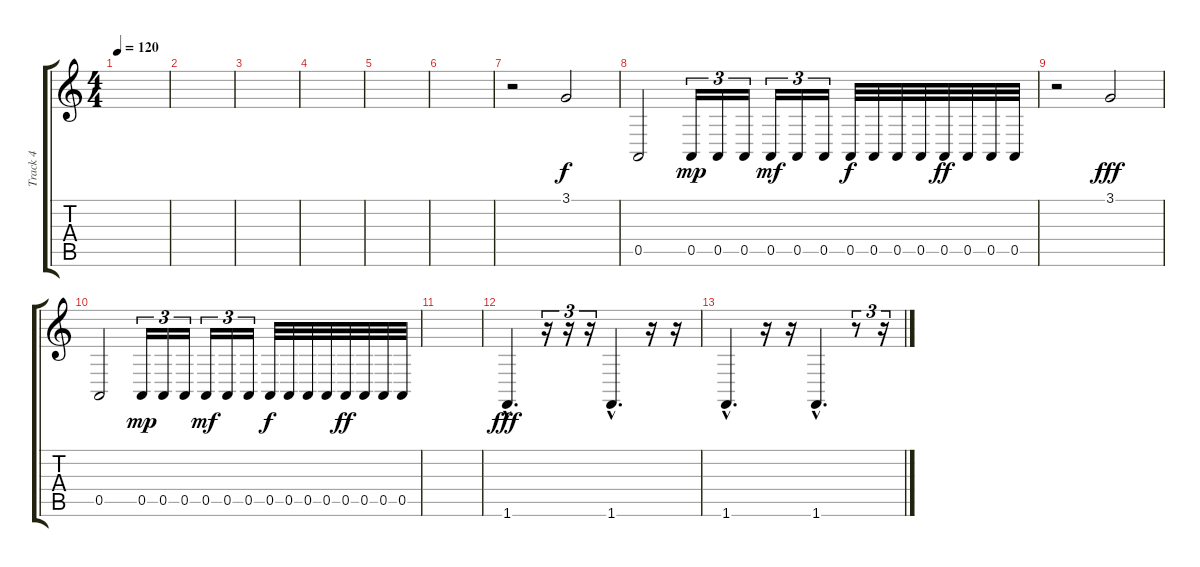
\track ("Track 4" "Track 4") {instrument timpani}
\staff {score tabs}
\tuning (E4 B3 G3 D3 A2 E2) {hide}
\ts (4 4)
\tempo 120
\clef g2
\ks c
|
|
|
|
|
|
r.2 3.1.2{instrument reversecymbal} |
0.5.2{instrument timpani} 0.5.16{tu (3 2) dy mp} 0.5.16{tu (3 2)} 0.5.16{tu (3 2)} 0.5.16{tu (3 2) dy mf} 0.5.16{tu (3 2)} 0.5.16{tu (3 2)} 0.5.32{dy f} 0.5.32 0.5.32 0.5.32 0.5.32{dy ff} 0.5.32 0.5.32 0.5.32 |
r.2 3.1.2{dy fff instrument reversecymbal} |
0.5.2{instrument timpani} 0.5.16{tu (3 2) dy mp} 0.5.16{tu (3 2)} 0.5.16{tu (3 2)} 0.5.16{tu (3 2) dy mf} 0.5.16{tu (3 2)} 0.5.16{tu (3 2)} 0.5.32{dy f} 0.5.32 0.5.32 0.5.32 0.5.32{dy ff} 0.5.32 0.5.32 0.5.32 |
|
1.6{hac}.4{d dy fff} r.16{tu (3 2)} r.16{tu (3 2)} r.16{tu (3 2)} 1.6{hac}.4{d} r.16 r.16 |
1.6{hac}.4{d} r.16 r.16 1.6{hac}.4{d} r.8{tu (3 2)} r.16{tu (3 2)}
